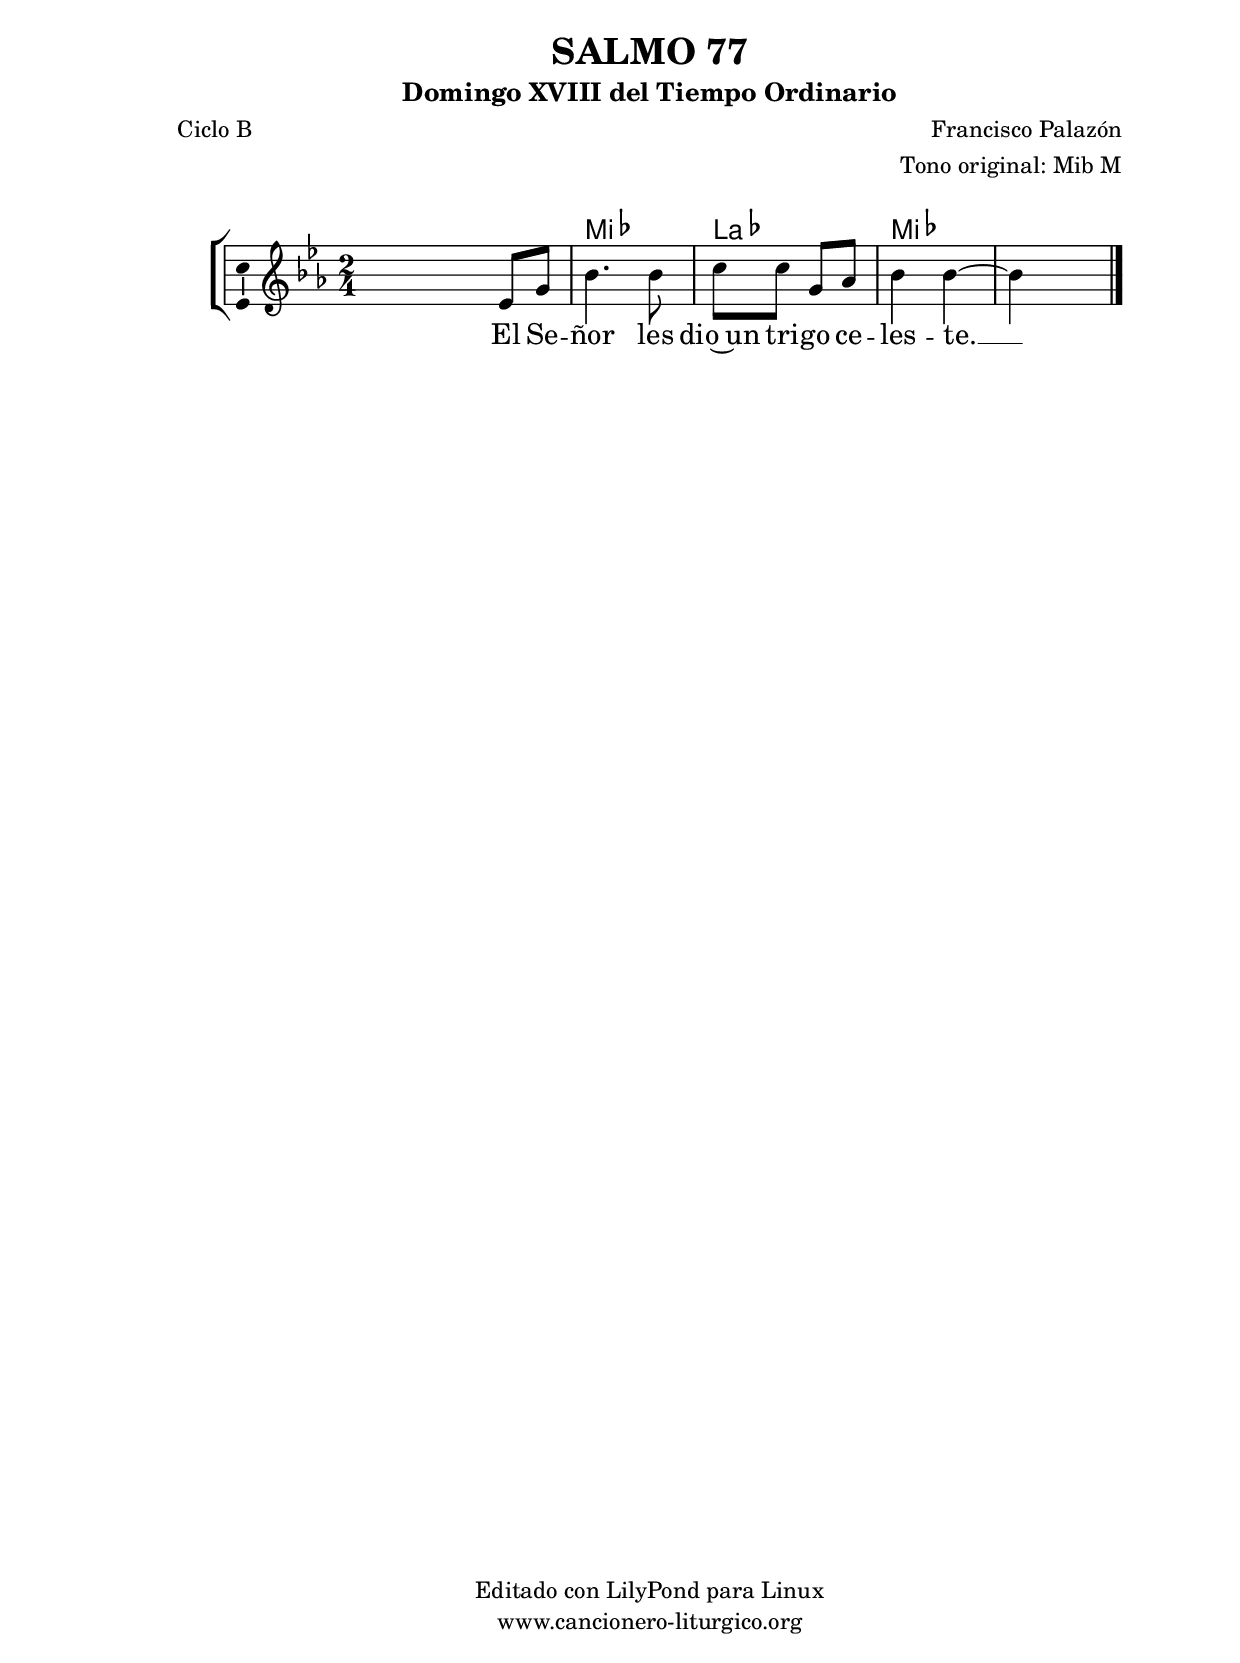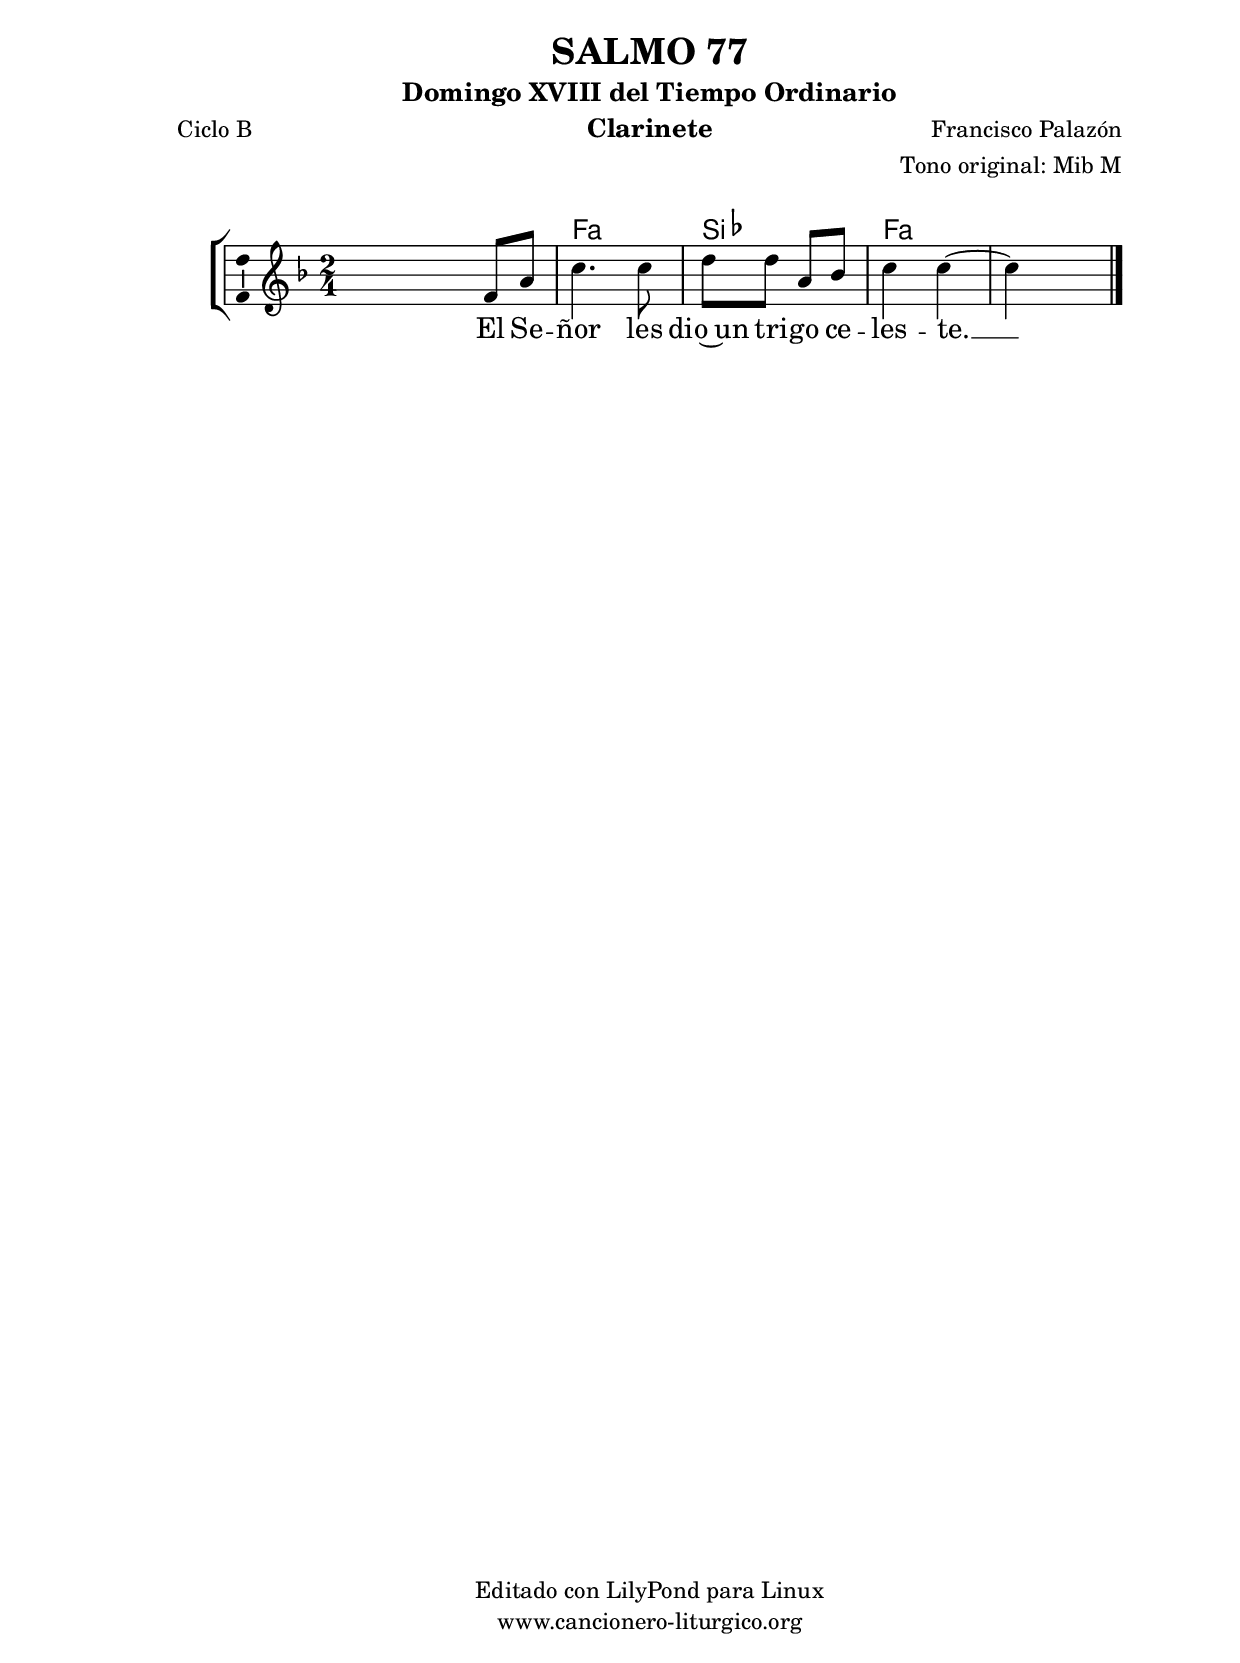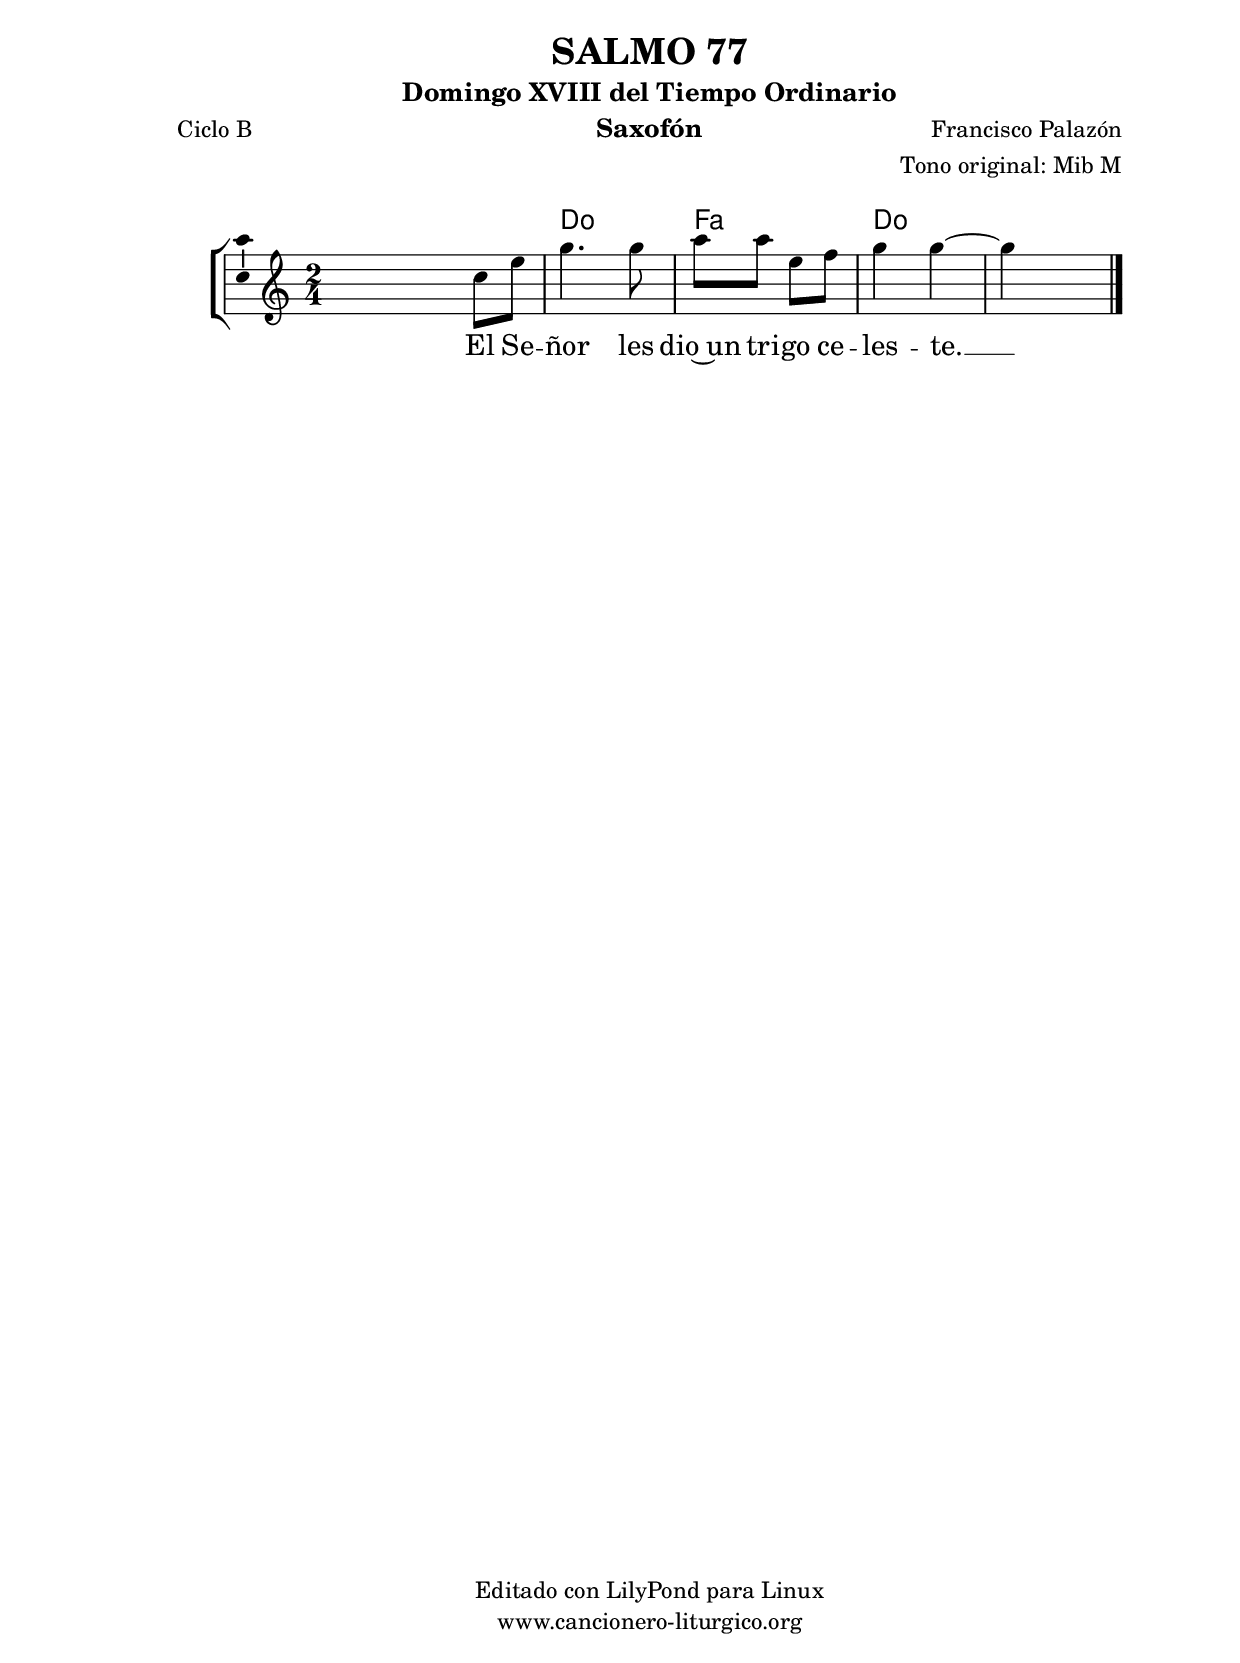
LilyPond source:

%
%para convertir .midi en .wav:
%timidity filename.midi -Ow -o finename.wav
%
%
%Para convertir de .wav a .mp3:
%lame -h -m j filename.wav
%
%
%para escuchar el midi:
%timidity nombrefichero.midi
%


%versión de lilypond para la que se ha escrito esta partitura:
\version "2.16.0"

	%Tamaño papel
	#(set-default-paper-size "a4")
	%Tamaño partitura
	#(set-global-staff-size 20)
	%No responde al pulsar sobre una nota
	#(ly:set-option 'point-and-click #f)

%parámetros del encabezamiento:
\header {
	title = "SALMO 77"
	subtitle = "Domingo XVIII del Tiempo Ordinario"
	composer = "Francisco Palazón"
	poet = "Ciclo B"
	meter = ""
	arranger = "Tono original: Mib M"
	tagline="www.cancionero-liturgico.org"
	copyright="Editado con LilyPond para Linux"
	}

%parámetros asociados al papel:
\paper  {
	oddHeaderMarkup = \markup {\fill-line { \on-the-fly #not-first-page \fromproperty #'header:title \on-the-fly #not-first-page \fromproperty #'header:composer }}
	evenHeaderMarkup = \markup {\fill-line { \fromproperty #'header:composer \fromproperty #'header:title }}
	#(set-paper-size "a4")
	print-page-number = ##f
	first-page-number = 1
	print-first-page-number = ##f
%	head-separation = 3.0 \cm
	top-margin = 2.0 \cm
	bottom-margin = 0.5\cm
%%%	bottom-margin = -1.0\cm
	left-margin = 3.0 \cm
	line-width = 16.0 \cm 
	indent = 8\mm
	interscoreline = 2.\mm
	between-system-space = 15\mm
%	para que las partituras no llenen la hoja:
	ragged-bottom = ##t
%	idem para la última hoja:
	ragged-last-bottom = ##f
%	para que las partituras llenen el ancho del papel:
	ragged-last = ##f
	after-title-space = 2.5 \cm
%page-count=1
%system-count=8

	%Flexible Vertical Spacing
%	markup-markup-spacing =
%	#'((basic-distance . 15) (minimum-distance . 15) (padding . 3))
	markup-system-spacing =
	#'((basic-distance . 15) (minimum-distance . 15) (padding . 3))
	system-system-spacing =
	#'((basic-distance . 15) (minimum-distance . 15) (padding . 3))
	score-system-spacing =
	#'((basic-distance . 15) (minimum-distance . 15) (padding . 5))
%	top-system-spacing = % header
%	#'((basic-distance . 8) (minimum-distance . 0) (padding . 3))
%	top-markup-spacing =
%	#'((basic-distance . 20) (minimum-distance . 20) (padding . 3))
	last-bottom-spacing = % footer
	#'((basic-distance . 5) (minimum-distance . 5) (padding . 3))
%	score-markup-spacing =
%	#'((basic-distance . 16) (minimum-distance . 13) (padding . 3))

	}


%parámetros que afectan a toda la partitura:
global =  {
	%clave de sol (G):
	\clef G
	%armadura:
%%%	\transpose a c
	\key ees \major
	\tempo 4=100
	\set Score.tempoHideNote = ##t
	}


acordes = {
	\italianChords
	\chordmode {
%%%	\transpose a c
{

s2
ees2 aes ees s2

	}
	}
}

melodia = 
%%%	\transpose a c
{
	\relative c'{
	\time 2/4

s4 ees8 g
bes4. bes8
c8 c g aes
bes4 bes~
bes4 s4

\bar "|."
}
}

texto = \lyricmode {
El Se -- ñor les dio~un tri -- go ce -- les -- te. __
	}


acordesStaff = \context ChordNames = acordesStaff <<
	\set chordChanges = ##t
	\acordes
	>>


vozStaff = \context Voice = vozStaff
\with {\consists "Ambitus_engraver"}
<<
%	\set Staff.instrumentName = ""
%	\set Staff.shortInstrumentName = ""
%	\set Staff.midiInstrument = #"clarinet"
%	\set Staff.midiInstrument = #"cello"
%	\set Staff.midiInstrument = #"flute"
	\set Staff.midiInstrument = #"electric guitar (jazz)"
%	\set Staff.midiInstrument = #"english horn"
%	\set Staff.midiInstrument = #"violin"
%	\set Staff.midiInstrument = #"glockenspiel"
	\set Staff.midiMinimumVolume = #0.7
	\set Staff.midiMaximumVolume = #0.9
	\global
	\melodia
	>>


textoStaff = \context Lyrics = textoStaff <<
	\lyricsto vozStaff \texto
	>>

\book {
	\score {
		\context ChoirStaff {
			\override StaffGroup.SystemStartBracket #'collapse-height = #1
			\override Score.SystemStartBar #'collapse-height = #1
			<<
			\acordesStaff
			\vozStaff
			\textoStaff
			>>
			}
		\layout {
	    		\context {
				\Lyrics
				\override LyricText #'font-size = #2
				}
	   		 \context {
				\Score
				%fontSize = #3
				\override StaffSymbol #'staff-space = #(magstep +3)
				%\override Beam #'thickness = #0.55
				%\override SpacingSpanner #'spacing-increment = #1.0
				%\override Slur #'height-limit = #1.5
				}
			}
		}
	\score {
		\unfoldRepeats
		\context ChoirStaff {
			<<
			\acordesStaff
			\vozStaff
			>>
			}
		\midi {
	  		\context {
	  			\Score
				tempoWholesPerMinute = #(ly:make-moment 70 4)
				}
			}
		}
	}

%Partitura para clarinete
#(define output-suffix "C")
\book {
	\header{
		instrument = "Clarinete"
		}
	\score {
		\context ChoirStaff {
			\override StaffGroup.SystemStartBracket #'collapse-height = #1
			\override Score.SystemStartBar #'collapse-height = #1
\transpose c d
			<<
			\acordesStaff
			\vozStaff
			\textoStaff
			>>
			}
		\layout {
	    		\context {
				\Lyrics
				\override LyricText #'font-size = #2
				}
	   		 \context {
				\Score
				%fontSize = #3
				\override StaffSymbol #'staff-space = #(magstep +3)
				%\override Beam #'thickness = #0.55
				%\override SpacingSpanner #'spacing-increment = #1.0
				%\override Slur #'height-limit = #1.5
				}
			}
		}
	}

%Partitura para saxofón
#(define output-suffix "S")
\book {
	\header{
		instrument = "Saxofón"
		}
	\score {
		\context ChoirStaff {
			\override StaffGroup.SystemStartBracket #'collapse-height = #1
			\override Score.SystemStartBar #'collapse-height = #1
\transpose c a
			<<
			\acordesStaff
			\vozStaff
			\textoStaff
			>>
			}
		\layout {
	    		\context {
				\Lyrics
				\override LyricText #'font-size = #2
				}
	   		 \context {
				\Score
				%fontSize = #3
				\override StaffSymbol #'staff-space = #(magstep +3)
				%\override Beam #'thickness = #0.55
				%\override SpacingSpanner #'spacing-increment = #1.0
				%\override Slur #'height-limit = #1.5
				}
			}
		}
	}

